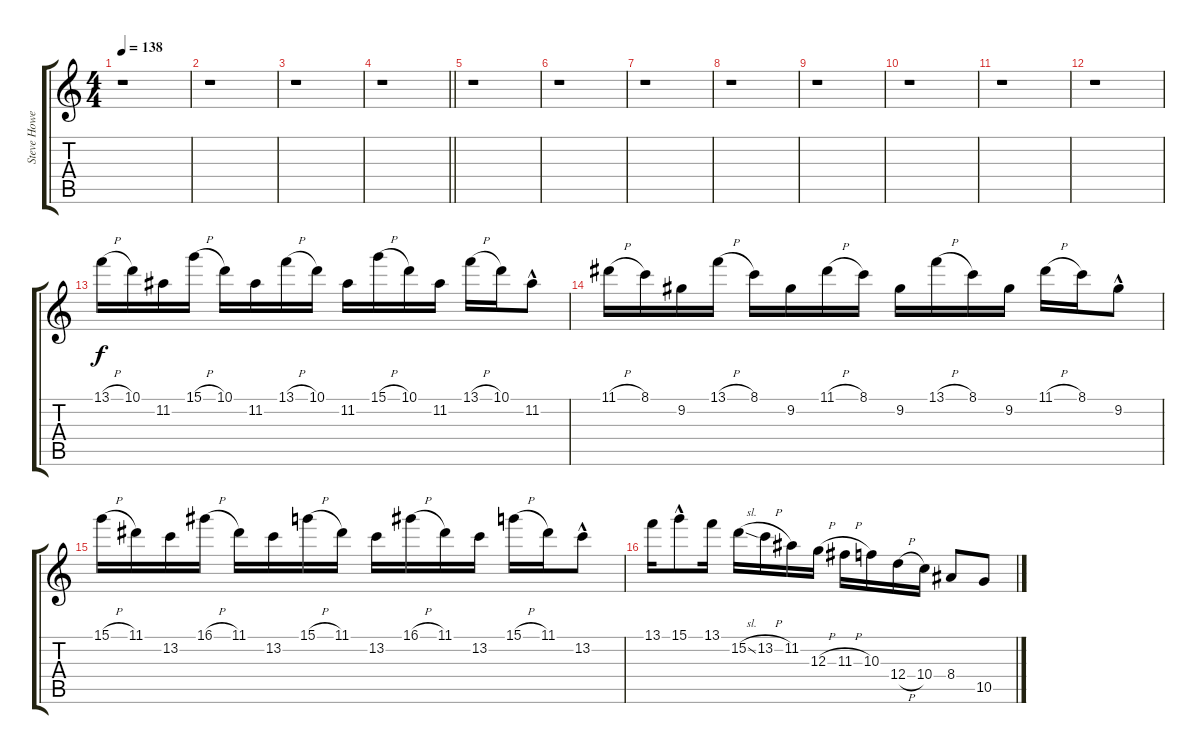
\track ("Steve Howe 2" "Steve Howe") {instrument electricguitarjazz}
\staff {score tabs}
\tuning (E4 B3 G3 D3 A2 E2) {hide}
\ts (4 4)
\tempo 138
\clef g2
\ks c
r.1{dy f} |
r.1 |
r.1 |
\barLineRight lightlight
r.1 |
r.1 |
r.1 |
r.1 |
r.1 |
r.1 |
r.1 |
r.1 |
r.1 |
13.1{h}.16 10.1.16 11.2.16 15.1{h}.16 10.1.16 11.2.16 13.1{h}.16 10.1.16 11.2.16 15.1{h}.16 10.1.16 11.2.16 13.1{h}.16 10.1.16 11.2{hac}.8 |
11.1{h}.16 8.1.16 9.2.16 13.1{h}.16 8.1.16 9.2.16 11.1{h}.16 8.1.16 9.2.16 13.1{h}.16 8.1.16 9.2.16 11.1{h}.16 8.1.16 9.2{hac}.8 |
15.1{h}.16 11.1.16 13.2.16 16.1{h}.16 11.1.16 13.2.16 15.1{h}.16 11.1.16 13.2.16 16.1{h}.16 11.1.16 13.2.16 15.1{h}.16 11.1.16 13.2{hac}.8 |
13.1.16 15.1{hac}.8 13.1.16 15.2{sl}.16 13.2{h}.16 11.2.16 12.3{h}.16 11.3{h}.16 10.3.16 12.4{h}.16 10.4.16 8.4.8 10.5.8
